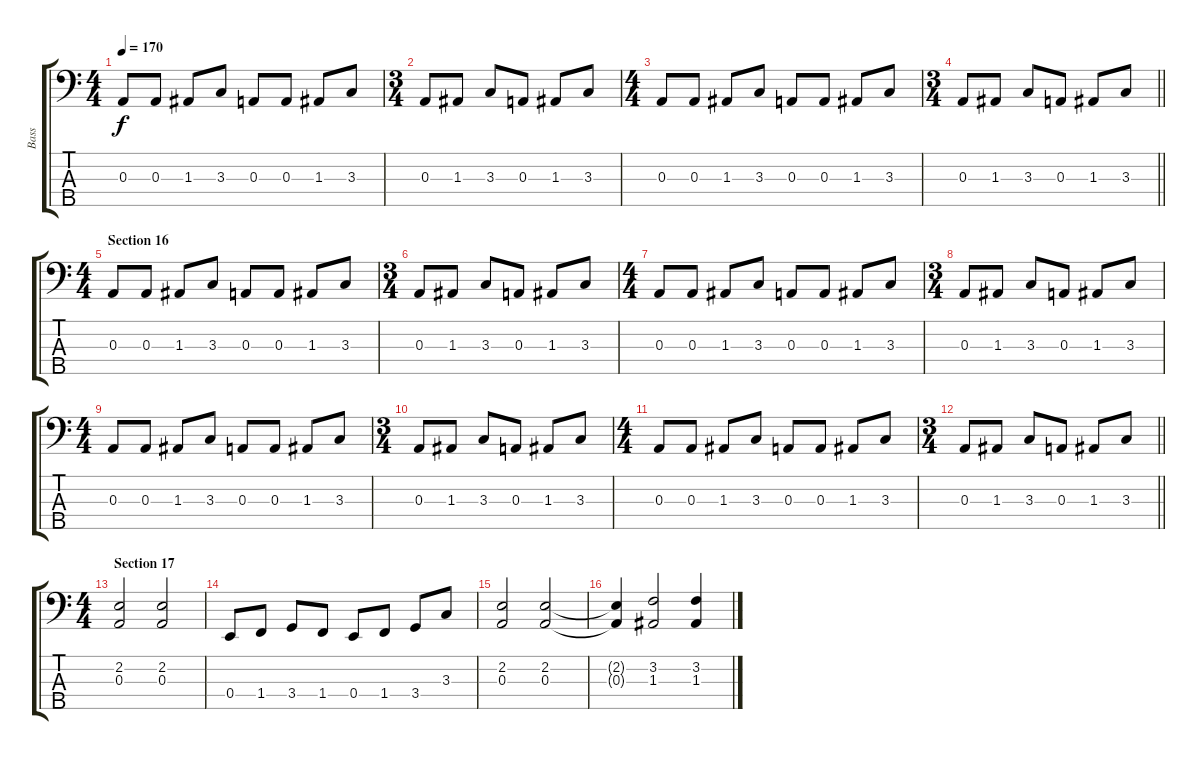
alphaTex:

\track ("Bass" "Bass") {instrument slapbass1}
\staff {score tabs}
\tuning (G2 D2 A1 E1 B0) {hide}
\ts (4 4)
\tempo 170
\clef f4
\ks c
0.3.8{dy f} 0.3.8 1.3.8 3.3.8 0.3.8 0.3.8 1.3.8 3.3.8 |
\ts (3 4)
0.3.8 1.3.8 3.3.8 0.3.8 1.3.8 3.3.8 |
\ts (4 4)
0.3.8 0.3.8 1.3.8 3.3.8 0.3.8 0.3.8 1.3.8 3.3.8 |
\ts (3 4)
\barLineRight lightlight
0.3.8 1.3.8 3.3.8 0.3.8 1.3.8 3.3.8 |
\ts (4 4)
\section ("" "Section 16")
0.3.8 0.3.8 1.3.8 3.3.8 0.3.8 0.3.8 1.3.8 3.3.8 |
\ts (3 4)
0.3.8 1.3.8 3.3.8 0.3.8 1.3.8 3.3.8 |
\ts (4 4)
0.3.8 0.3.8 1.3.8 3.3.8 0.3.8 0.3.8 1.3.8 3.3.8 |
\ts (3 4)
0.3.8 1.3.8 3.3.8 0.3.8 1.3.8 3.3.8 |
\ts (4 4)
0.3.8 0.3.8 1.3.8 3.3.8 0.3.8 0.3.8 1.3.8 3.3.8 |
\ts (3 4)
0.3.8 1.3.8 3.3.8 0.3.8 1.3.8 3.3.8 |
\ts (4 4)
0.3.8 0.3.8 1.3.8 3.3.8 0.3.8 0.3.8 1.3.8 3.3.8 |
\ts (3 4)
\barLineRight lightlight
0.3.8 1.3.8 3.3.8 0.3.8 1.3.8 3.3.8 |
\ts (4 4)
\section ("" "Section 17")
(2.2 0.3).2 (2.2 0.3).2 |
0.4.8 1.4.8 3.4.8 1.4.8 0.4.8 1.4.8 3.4.8 3.3.8 |
(2.2 0.3).2 (2.2 0.3).2 |
(2.2{t} 0.3{t}).4 (3.2 1.3).2 (3.2 1.3).4
